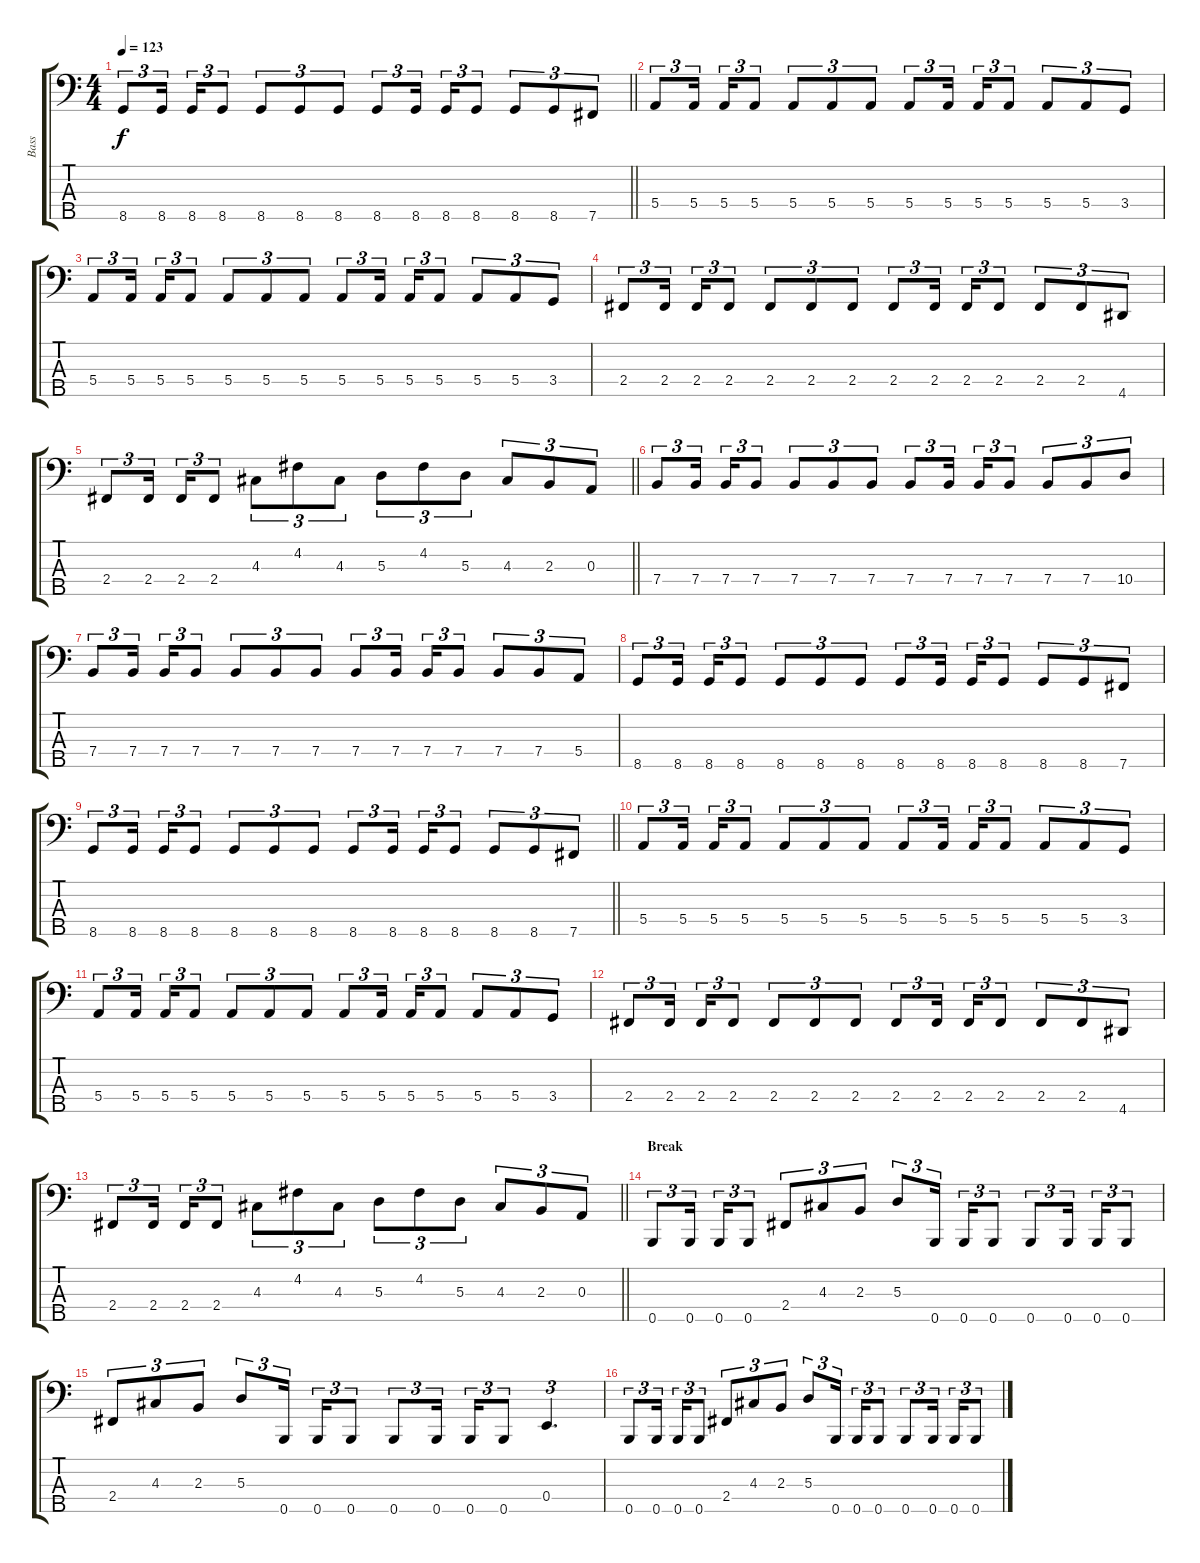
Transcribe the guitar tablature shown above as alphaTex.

\track ("Bass" "Bass") {instrument electricbassfinger}
\staff {score tabs}
\tuning (G2 D2 A1 E1 B0) {hide}
\ts (4 4)
\tempo 123
\clef f4
\barLineRight lightlight
\ks c
8.5.8{tu (3 2) dy f} 8.5.16{tu (3 2) beam splitsecondary} 8.5.16{tu (3 2)} 8.5.8{tu (3 2)} 8.5.8{tu (3 2)} 8.5.8{tu (3 2)} 8.5.8{tu (3 2)} 8.5.8{tu (3 2)} 8.5.16{tu (3 2) beam splitsecondary} 8.5.16{tu (3 2)} 8.5.8{tu (3 2)} 8.5.8{tu (3 2)} 8.5.8{tu (3 2)} 7.5.8{tu (3 2)} |
5.4.8{tu (3 2)} 5.4.16{tu (3 2) beam splitsecondary} 5.4.16{tu (3 2)} 5.4.8{tu (3 2)} 5.4.8{tu (3 2)} 5.4.8{tu (3 2)} 5.4.8{tu (3 2)} 5.4.8{tu (3 2)} 5.4.16{tu (3 2) beam splitsecondary} 5.4.16{tu (3 2)} 5.4.8{tu (3 2)} 5.4.8{tu (3 2)} 5.4.8{tu (3 2)} 3.4.8{tu (3 2)} |
5.4.8{tu (3 2)} 5.4.16{tu (3 2) beam splitsecondary} 5.4.16{tu (3 2)} 5.4.8{tu (3 2)} 5.4.8{tu (3 2)} 5.4.8{tu (3 2)} 5.4.8{tu (3 2)} 5.4.8{tu (3 2)} 5.4.16{tu (3 2) beam splitsecondary} 5.4.16{tu (3 2)} 5.4.8{tu (3 2)} 5.4.8{tu (3 2)} 5.4.8{tu (3 2)} 3.4.8{tu (3 2)} |
2.4.8{tu (3 2)} 2.4.16{tu (3 2) beam splitsecondary} 2.4.16{tu (3 2)} 2.4.8{tu (3 2)} 2.4.8{tu (3 2)} 2.4.8{tu (3 2)} 2.4.8{tu (3 2)} 2.4.8{tu (3 2)} 2.4.16{tu (3 2) beam splitsecondary} 2.4.16{tu (3 2)} 2.4.8{tu (3 2)} 2.4.8{tu (3 2)} 2.4.8{tu (3 2)} 4.5.8{tu (3 2)} |
\barLineRight lightlight
2.4.8{tu (3 2)} 2.4.16{tu (3 2) beam splitsecondary} 2.4.16{tu (3 2)} 2.4.8{tu (3 2)} 4.3.8{tu (3 2)} 4.2.8{tu (3 2)} 4.3.8{tu (3 2)} 5.3.8{tu (3 2)} 4.2.8{tu (3 2)} 5.3.8{tu (3 2)} 4.3.8{tu (3 2)} 2.3.8{tu (3 2)} 0.3.8{tu (3 2)} |
\section ("" "")
7.4.8{tu (3 2)} 7.4.16{tu (3 2) beam splitsecondary} 7.4.16{tu (3 2)} 7.4.8{tu (3 2)} 7.4.8{tu (3 2)} 7.4.8{tu (3 2)} 7.4.8{tu (3 2)} 7.4.8{tu (3 2)} 7.4.16{tu (3 2) beam splitsecondary} 7.4.16{tu (3 2)} 7.4.8{tu (3 2)} 7.4.8{tu (3 2)} 7.4.8{tu (3 2)} 10.4.8{tu (3 2)} |
7.4.8{tu (3 2)} 7.4.16{tu (3 2) beam splitsecondary} 7.4.16{tu (3 2)} 7.4.8{tu (3 2)} 7.4.8{tu (3 2)} 7.4.8{tu (3 2)} 7.4.8{tu (3 2)} 7.4.8{tu (3 2)} 7.4.16{tu (3 2) beam splitsecondary} 7.4.16{tu (3 2)} 7.4.8{tu (3 2)} 7.4.8{tu (3 2)} 7.4.8{tu (3 2)} 5.4.8{tu (3 2)} |
8.5.8{tu (3 2)} 8.5.16{tu (3 2) beam splitsecondary} 8.5.16{tu (3 2)} 8.5.8{tu (3 2)} 8.5.8{tu (3 2)} 8.5.8{tu (3 2)} 8.5.8{tu (3 2)} 8.5.8{tu (3 2)} 8.5.16{tu (3 2) beam splitsecondary} 8.5.16{tu (3 2)} 8.5.8{tu (3 2)} 8.5.8{tu (3 2)} 8.5.8{tu (3 2)} 7.5.8{tu (3 2)} |
\barLineRight lightlight
8.5.8{tu (3 2)} 8.5.16{tu (3 2) beam splitsecondary} 8.5.16{tu (3 2)} 8.5.8{tu (3 2)} 8.5.8{tu (3 2)} 8.5.8{tu (3 2)} 8.5.8{tu (3 2)} 8.5.8{tu (3 2)} 8.5.16{tu (3 2) beam splitsecondary} 8.5.16{tu (3 2)} 8.5.8{tu (3 2)} 8.5.8{tu (3 2)} 8.5.8{tu (3 2)} 7.5.8{tu (3 2)} |
5.4.8{tu (3 2)} 5.4.16{tu (3 2) beam splitsecondary} 5.4.16{tu (3 2)} 5.4.8{tu (3 2)} 5.4.8{tu (3 2)} 5.4.8{tu (3 2)} 5.4.8{tu (3 2)} 5.4.8{tu (3 2)} 5.4.16{tu (3 2) beam splitsecondary} 5.4.16{tu (3 2)} 5.4.8{tu (3 2)} 5.4.8{tu (3 2)} 5.4.8{tu (3 2)} 3.4.8{tu (3 2)} |
5.4.8{tu (3 2)} 5.4.16{tu (3 2) beam splitsecondary} 5.4.16{tu (3 2)} 5.4.8{tu (3 2)} 5.4.8{tu (3 2)} 5.4.8{tu (3 2)} 5.4.8{tu (3 2)} 5.4.8{tu (3 2)} 5.4.16{tu (3 2) beam splitsecondary} 5.4.16{tu (3 2)} 5.4.8{tu (3 2)} 5.4.8{tu (3 2)} 5.4.8{tu (3 2)} 3.4.8{tu (3 2)} |
2.4.8{tu (3 2)} 2.4.16{tu (3 2) beam splitsecondary} 2.4.16{tu (3 2)} 2.4.8{tu (3 2)} 2.4.8{tu (3 2)} 2.4.8{tu (3 2)} 2.4.8{tu (3 2)} 2.4.8{tu (3 2)} 2.4.16{tu (3 2) beam splitsecondary} 2.4.16{tu (3 2)} 2.4.8{tu (3 2)} 2.4.8{tu (3 2)} 2.4.8{tu (3 2)} 4.5.8{tu (3 2)} |
\barLineRight lightlight
2.4.8{tu (3 2)} 2.4.16{tu (3 2) beam splitsecondary} 2.4.16{tu (3 2)} 2.4.8{tu (3 2)} 4.3.8{tu (3 2)} 4.2.8{tu (3 2)} 4.3.8{tu (3 2)} 5.3.8{tu (3 2)} 4.2.8{tu (3 2)} 5.3.8{tu (3 2)} 4.3.8{tu (3 2)} 2.3.8{tu (3 2)} 0.3.8{tu (3 2)} |
\section ("" "Break")
0.5.8{tu (3 2)} 0.5.16{tu (3 2) beam splitsecondary} 0.5.16{tu (3 2)} 0.5.8{tu (3 2)} 2.4.8{tu (3 2)} 4.3.8{tu (3 2)} 2.3.8{tu (3 2)} 5.3.8{tu (3 2)} 0.5.16{tu (3 2) beam splitsecondary} 0.5.16{tu (3 2)} 0.5.8{tu (3 2)} 0.5.8{tu (3 2)} 0.5.16{tu (3 2) beam splitsecondary} 0.5.16{tu (3 2)} 0.5.8{tu (3 2)} |
2.4.8{tu (3 2)} 4.3.8{tu (3 2)} 2.3.8{tu (3 2)} 5.3.8{tu (3 2)} 0.5.16{tu (3 2) beam splitsecondary} 0.5.16{tu (3 2)} 0.5.8{tu (3 2)} 0.5.8{tu (3 2)} 0.5.16{tu (3 2) beam splitsecondary} 0.5.16{tu (3 2)} 0.5.8{tu (3 2)} 0.4.4{d tu (3 2)} |
0.5.8{tu (3 2)} 0.5.16{tu (3 2) beam splitsecondary} 0.5.16{tu (3 2)} 0.5.8{tu (3 2)} 2.4.8{tu (3 2)} 4.3.8{tu (3 2)} 2.3.8{tu (3 2)} 5.3.8{tu (3 2)} 0.5.16{tu (3 2) beam splitsecondary} 0.5.16{tu (3 2)} 0.5.8{tu (3 2)} 0.5.8{tu (3 2)} 0.5.16{tu (3 2) beam splitsecondary} 0.5.16{tu (3 2)} 0.5.8{tu (3 2)}
